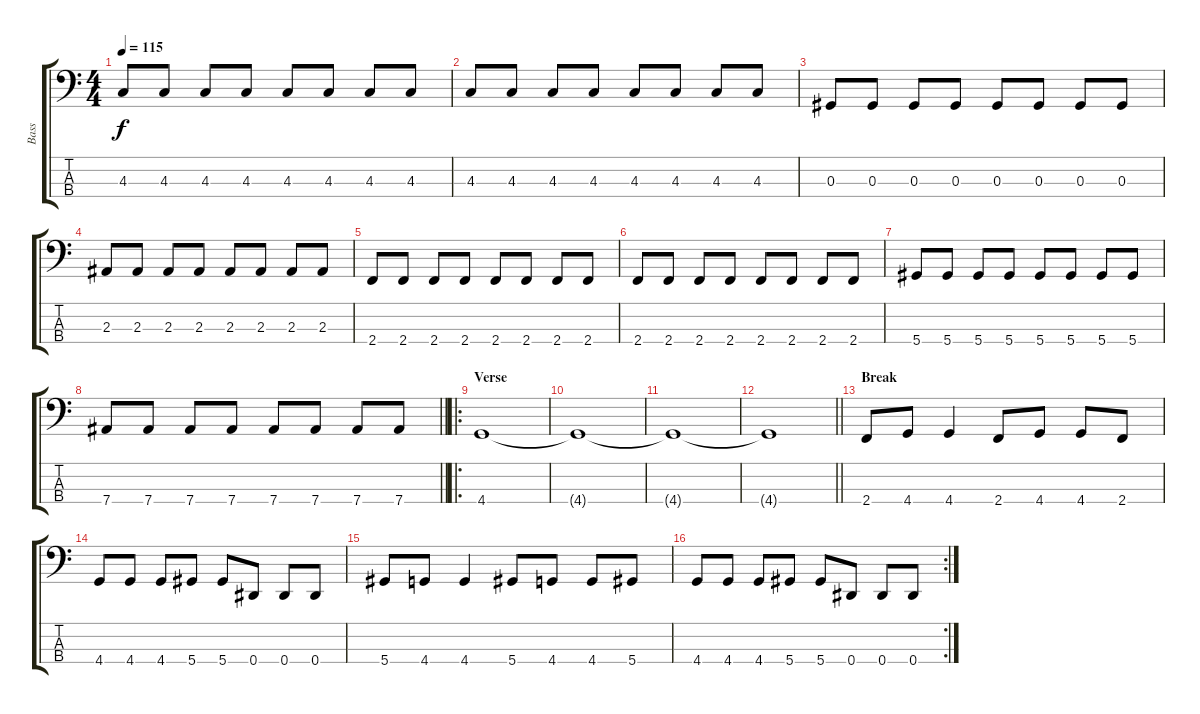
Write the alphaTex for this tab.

\track ("Bass" "Bass") {instrument electricbassfinger}
\staff {score tabs}
\tuning (Gb2 Db2 Ab1 Eb1) {hide}
\ts (4 4)
\tempo 115
\clef f4
\ks c
4.3.8{dy f} 4.3.8 4.3.8 4.3.8 4.3.8 4.3.8 4.3.8 4.3.8 |
4.3.8 4.3.8 4.3.8 4.3.8 4.3.8 4.3.8 4.3.8 4.3.8 |
0.3.8 0.3.8 0.3.8 0.3.8 0.3.8 0.3.8 0.3.8 0.3.8 |
2.3.8 2.3.8 2.3.8 2.3.8 2.3.8 2.3.8 2.3.8 2.3.8 |
2.4.8 2.4.8 2.4.8 2.4.8 2.4.8 2.4.8 2.4.8 2.4.8 |
2.4.8 2.4.8 2.4.8 2.4.8 2.4.8 2.4.8 2.4.8 2.4.8 |
5.4.8 5.4.8 5.4.8 5.4.8 5.4.8 5.4.8 5.4.8 5.4.8 |
\barLineRight lightlight
7.4.8 7.4.8 7.4.8 7.4.8 7.4.8 7.4.8 7.4.8 7.4.8 |
\ro
\section ("" "Verse")
4.4.1 |
4.4{t}.1 |
4.4{t}.1 |
\barLineRight lightlight
4.4{t}.1 |
\section ("" "Break")
2.4.8 4.4.8 4.4.4 2.4.8 4.4.8 4.4.8 2.4.8 |
4.4.8 4.4.8 4.4.8 5.4.8 5.4.8 0.4.8 0.4.8 0.4.8 |
5.4.8 4.4.8 4.4.4 5.4.8 4.4.8 4.4.8 5.4.8 |
\rc 2
4.4.8 4.4.8 4.4.8 5.4.8 5.4.8 0.4.8 0.4.8 0.4.8
